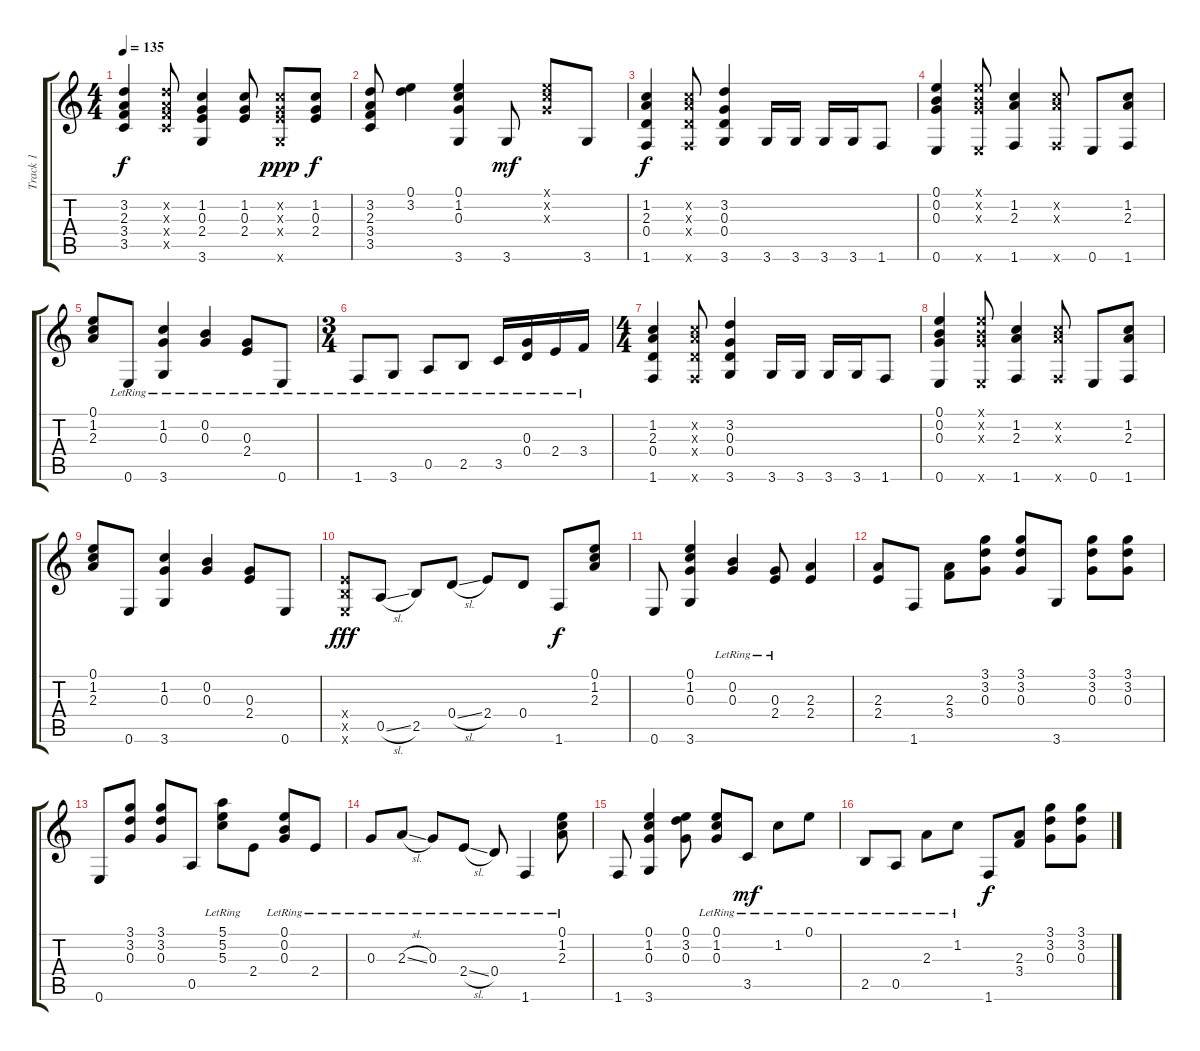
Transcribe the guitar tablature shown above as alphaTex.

\track ("Track 1" "Track 1") {instrument acousticguitarsteel}
\staff {score tabs}
\tuning (E4 B3 G3 D3 A2 E2) {hide}
\ts (4 4)
\tempo 135
\clef g2
\ks c
(3.2 2.3 3.4 3.5).4{dy f} (3.2{x} 2.3{x} 3.4{x} 3.5{x}).8 (1.2 0.3 2.4 3.6).4 (1.2 0.3 2.4).8 (1.2{x} 0.3{x} 2.4{x} 3.6{x}).8{dy ppp} (1.2 0.3 2.4).8{dy f} |
(3.2 2.3 3.4 3.5).8 (0.1 3.2).4 (0.1 1.2 0.3 3.6).4 3.6.8{dy mf} (0.1{x} 1.2{x} 0.3{x}).8 3.6.8 |
(1.2 2.3 0.4 1.6).4{dy f} (1.2{x} 2.3{x} 0.4{x} 1.6{x}).8 (3.2 0.3 0.4 3.6).4 3.6.16 3.6.16 3.6.16 3.6.16 1.6.8 |
(0.1 0.2 0.3 0.6).4 (0.1{x} 0.2{x} 0.3{x} 0.6{x}).8 (1.2 2.3 1.6).4 (1.2{x} 2.3{x} 1.6{x}).8 0.6.8 (1.2 2.3 1.6).8 |
(0.1 1.2 2.3).8 0.6{lr}.8 (1.2{lr} 0.3{lr} 3.6{lr}).4 (0.2{lr} 0.3{lr}).4 (0.3{lr} 2.4{lr}).8 0.6{lr}.8 |
\ts (3 4)
1.6{lr}.8 3.6{lr}.8 0.5{lr}.8 2.5{lr}.8 3.5{lr}.16 (0.3{lr} 0.4{lr}).16 2.4{lr}.16 3.4{lr}.16 |
\ts (4 4)
(1.2 2.3 0.4 1.6).4 (1.2{x} 2.3{x} 0.4{x} 1.6{x}).8 (3.2 0.3 0.4 3.6).4 3.6.16 3.6.16 3.6.16 3.6.16 1.6.8 |
(0.1 0.2 0.3 0.6).4 (0.1{x} 0.2{x} 0.3{x} 0.6{x}).8 (1.2 2.3 1.6).4 (1.2{x} 2.3{x} 1.6{x}).8 0.6.8 (1.2 2.3 1.6).8 |
(0.1 1.2 2.3).8 0.6.8 (1.2 0.3 3.6).4 (0.2 0.3).4 (0.3 2.4).8 0.6.8 |
(2.4{x} 2.5{x} 0.6{x}).8{dy fff} 0.5{sl}.8 2.5.8 0.4{sl}.8 2.4.8 0.4.8 1.6.8{dy f} (0.1 1.2 2.3).8 |
0.6.8 (0.1 1.2 0.3 3.6).4 (0.2{lr} 0.3{lr}).4 (0.3{lr} 2.4{lr}).8 (2.3 2.4).4 |
(2.3 2.4).8 1.6.8 (2.3 3.4).8 (3.1 3.2 0.3).8 (3.1 3.2 0.3).8 3.6.8 (3.1 3.2 0.3).8 (3.1 3.2 0.3).8 |
0.6.8 (3.1 3.2 0.3).8 (3.1 3.2 0.3).8 0.5.8 (5.1{lr} 5.2{lr} 5.3{lr}).8 2.4.8 (0.1{lr} 0.2{lr} 0.3{lr}).8 2.4{lr}.8 |
0.3{lr}.8 2.3{sl lr}.8 0.3{lr}.8 2.4{sl lr}.8 0.4{lr}.8 1.6{lr}.4 (0.1{lr} 1.2{lr} 2.3{lr}).8 |
1.6.8 (0.1 1.2 0.3 3.6).4 (0.1 3.2 0.3).8 (0.1{lr} 1.2{lr} 0.3{lr}).8 3.5{lr}.8{dy mf} 1.2{lr}.8 0.1{lr}.8 |
2.5{lr}.8 0.5{lr}.8 2.3{lr}.8 1.2{lr}.8 1.6.8{dy f} (2.3 3.4).8 (3.1 3.2 0.3).8 (3.1 3.2 0.3).8
